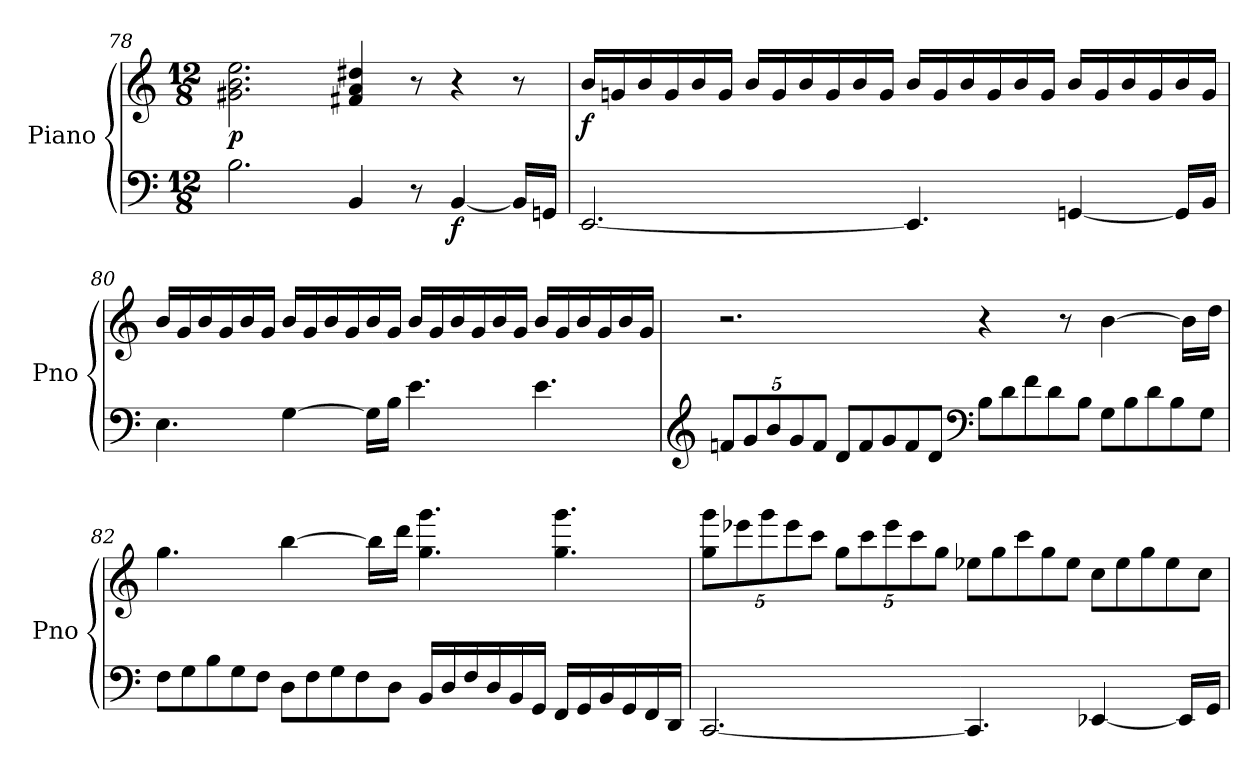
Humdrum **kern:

**kern	**kern	**dynam
*part1	*part1	*part1
*staff2	*staff1	*staff1/2
*I"Piano	*	*
*I'Pno	*	*
*clefF4	*clefG2	*
*k[]	*k[]	*
*C:	*C:	*
*M12/8	*M12/8	*
=78	=78	=78
!	!	!LO:DY:b
2.B\	2.g#X\ 2.b\ 2.ee\	p
4BB/	4f#X/ 4a/ 4dd#X/	.
8r	8r	.
!	!	!LO:DY:b=2
[4BB/	4r	f
16BB/LL]	8r	.
16GGn/JJ	.	.
!!LO:LB:g=z
=79	=79	=79
!	!	!LO:DY:b
[2.EE/	16b/LL	f
.	16gn/	.
.	16b/	.
.	16g/	.
.	16b/	.
.	16g/JJ	.
.	16b/LL	.
.	16g/	.
.	16b/	.
.	16g/	.
.	16b/	.
.	16g/JJ	.
4.EE/]	16b/LL	.
.	16g/	.
.	16b/	.
.	16g/	.
.	16b/	.
.	16g/JJ	.
[4GGn/	16b/LL	.
.	16g/	.
.	16b/	.
.	16g/	.
16GG/LL]	16b/	.
16BB/JJ	16g/JJ	.
!!LO:LB:g=z
=80	=80	=80
4.E\	16b/LL	.
.	16g/	.
.	16b/	.
.	16g/	.
.	16b/	.
.	16g/JJ	.
[4G\	16b/LL	.
.	16g/	.
.	16b/	.
.	16g/	.
16G\LL]	16b/	.
16B\JJ	16g/JJ	.
4.e\	16b/LL	.
.	16g/	.
.	16b/	.
.	16g/	.
.	16b/	.
.	16g/JJ	.
4.e\	16b/LL	.
.	16g/	.
.	16b/	.
.	16g/	.
.	16b/	.
.	16g/JJ	.
!!LO:LB:g=z
=81	=81	=81
*clefG2	*	*
*Xbrackettup	*	*
40%3fn/LL	2.r	.
40%3g/	.	.
40%3b/	.	.
40%3g/	.	.
40%3f/JJ	.	.
*Xtuplet	*	*
40%3d/LL	.	.
40%3f/	.	.
40%3g/	.	.
40%3f/	.	.
40%3d/JJ	.	.
*clefF4	*	*
40%3B\LL	4r	.
40%3d\	.	.
40%3f\	.	.
40%3d\	.	.
.	8r	.
40%3B\JJ	.	.
40%3G\LL	[4b\	.
40%3B\	.	.
40%3d\	.	.
40%3B\	.	.
.	16b\LL]	.
40%3G\JJ	.	.
.	16dd\JJ	.
!!LO:PB:g=z
=82	=82	=82
40%3F\LL	4.gg\	.
40%3G\	.	.
40%3B\	.	.
40%3G\	.	.
40%3F\JJ	.	.
40%3D\LL	[4bb\	.
40%3F\	.	.
40%3G\	.	.
40%3F\	.	.
.	16bb\LL]	.
40%3D\JJ	.	.
.	16ddd\JJ	.
16BB/LL	4.gg\ 4.ggg\	.
16D/	.	.
16F/	.	.
16D/	.	.
16BB/	.	.
16GG/JJ	.	.
16FF/LL	4.gg\ 4.ggg\	.
16GG/	.	.
16BB/	.	.
16GG/	.	.
16FF/	.	.
16DD/JJ	.	.
!!LO:LB:g=z
=83	=83	=83
*	*Xbrackettup	*
[2.CC/	40%3gg\ 40%3ggg\LL	.
.	40%3eee-X\	.
.	40%3ggg\	.
.	40%3eee-\	.
.	40%3ccc\JJ	.
.	40%3gg\LL	.
.	40%3ccc\	.
.	40%3eee-\	.
.	40%3ccc\	.
.	40%3gg\JJ	.
*	*Xtuplet	*
4.CC/]	40%3ee-X\LL	.
.	40%3gg\	.
.	40%3ccc\	.
.	40%3gg\	.
.	40%3ee-\JJ	.
[4EE-X/	40%3cc\LL	.
.	40%3ee-\	.
.	40%3gg\	.
.	40%3ee-\	.
16EE-/LL]	.	.
.	40%3cc\JJ	.
16GG/JJ	.	.
=	=	=
*-	*-	*-
